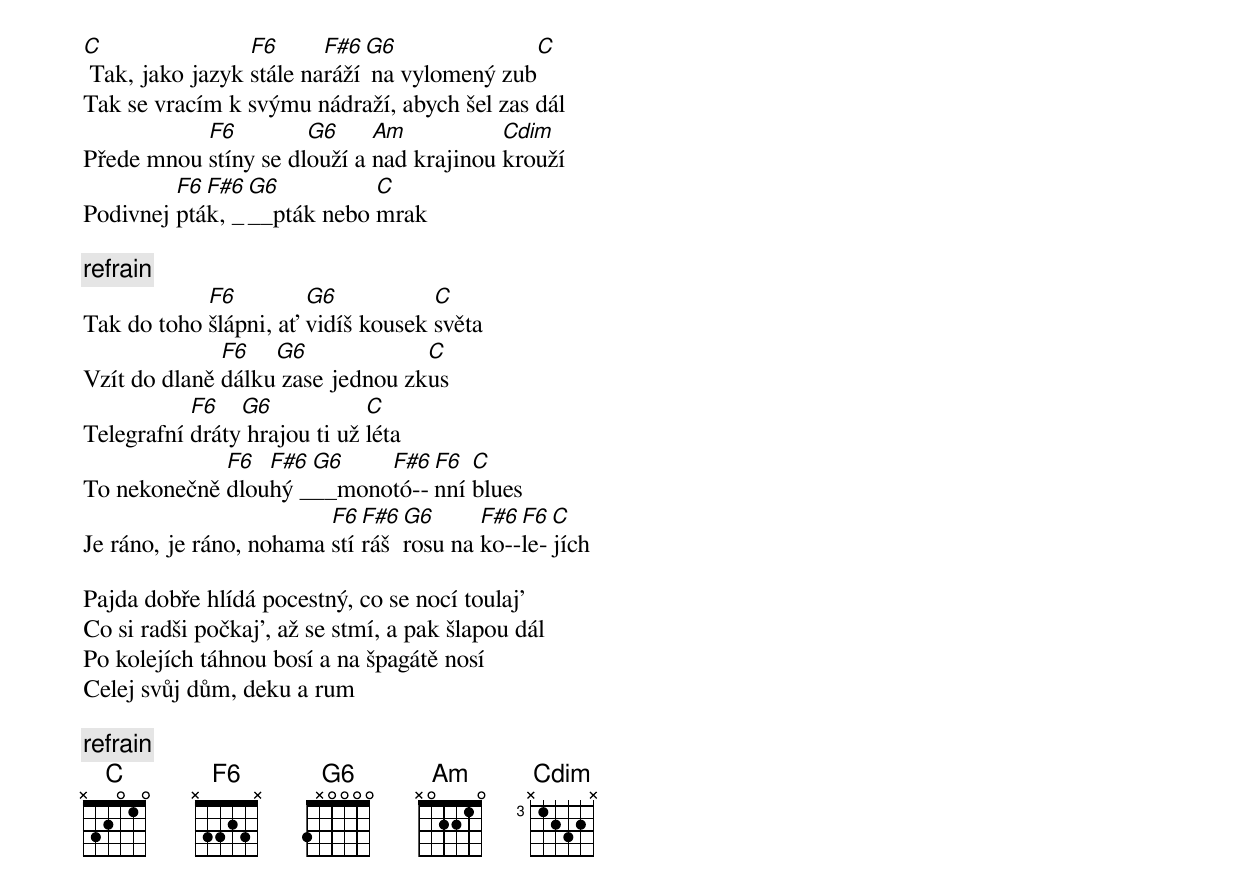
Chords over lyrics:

C                F6      F#6 G6              C
 Tak, jako jazyk stále naráží na vylomený zub
Tak se vracím k svýmu nádraží, abych šel zas dál
           F6         G6     Am           Cdim
Přede mnou stíny se dlouží a nad krajinou krouží
         F6 F#6 G6          C
Podivnej pták, ___pták nebo mrak

[refrain]
            F6         G6           C
Tak do toho šlápni, ať vidíš kousek světa
              F6   G6             C
Vzít do dlaně dálku zase jednou zkus
           F6   G6            C
Telegrafní dráty hrajou ti už léta
             F6  F#6 G6    F#6 F6  C
To nekonečně dlouhý ___monotó--nní blues
                         F6 F#6 G6      F#6 F6 C
Je ráno, je ráno, nohama stíráš rosu na ko--le-jích

Pajda dobře hlídá pocestný, co se nocí toulaj'
Co si radši počkaj', až se stmí, a pak šlapou dál
Po kolejích táhnou bosí a na špagátě nosí
Celej svůj dům, deku a rum

[refrain]
